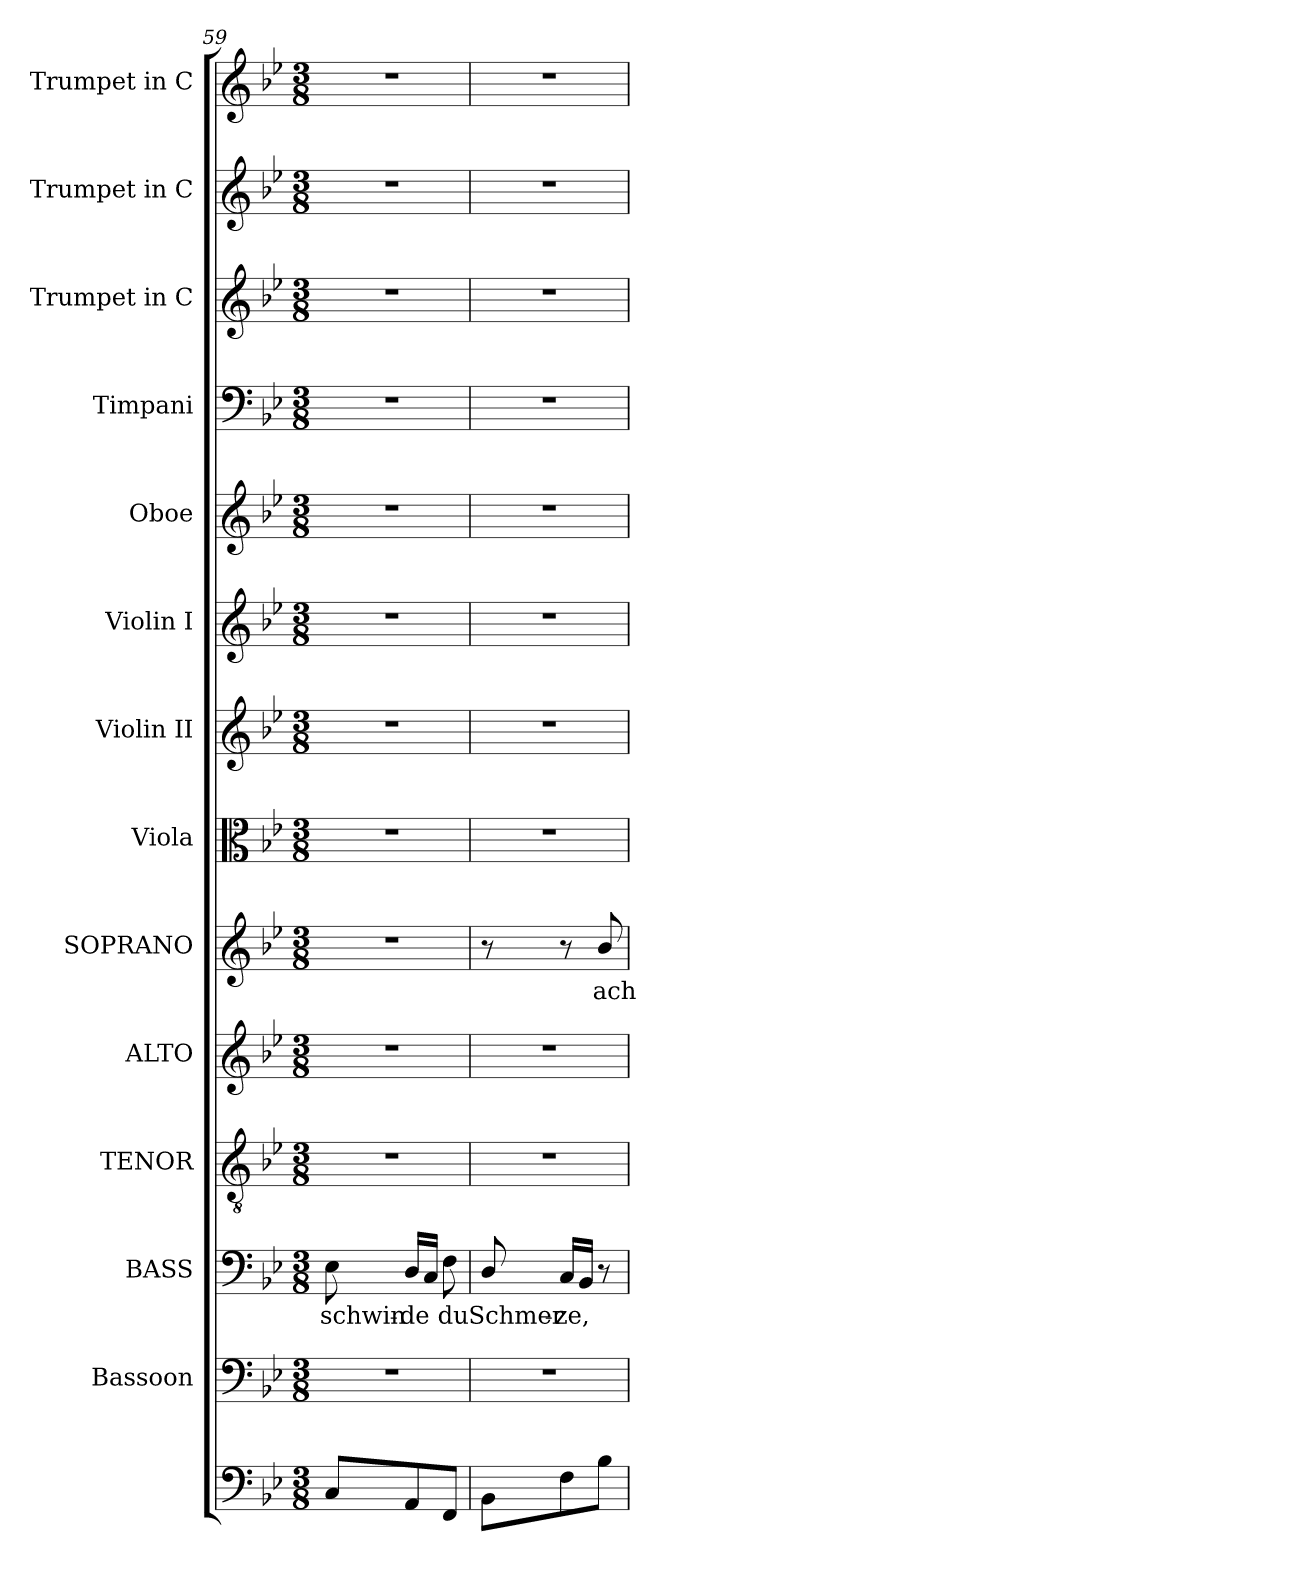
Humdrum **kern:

**kern	**kern	**kern	**text	**kern	**kern	**kern	**text	**kern	**kern	**kern	**kern	**kern	**kern	**kern	**kern
*part14	*part13	*part12	*part12	*part11	*part10	*part9	*part9	*part8	*part7	*part6	*part5	*part4	*part3	*part2	*part1
*staff14	*staff13	*staff12	*staff12	*staff11	*staff10	*staff9	*staff9	*staff8	*staff7	*staff6	*staff5	*staff4	*staff3	*staff2	*staff1
*	*I"Bassoon	*I"BASS	*	*I"TENOR	*I"ALTO	*I"SOPRANO	*	*I"Viola	*I"Violin II	*I"Violin I	*I"Oboe	*I"Timpani	*I"Trumpet in C	*I"Trumpet in C	*I"Trumpet in C
*	*	*	*	*	*I'Alto	*I'Soprano	*	*I'Viola	*I'Violin II	*I'Violin I	*I'Oboe	*I'Timp.	*	*	*
*clefF4	*clefF4	*clefF4	*	*clefGv2	*clefG2	*clefG2	*	*clefC3	*clefG2	*clefG2	*clefG2	*clefF4	*clefG2	*clefG2	*clefG2
*	*	*	*	*ITrd7c12	*	*	*	*	*	*	*	*	*	*	*
*k[b-e-]	*k[b-e-]	*k[b-e-]	*	*k[b-e-]	*k[b-e-]	*k[b-e-]	*	*k[b-e-]	*k[b-e-]	*k[b-e-]	*k[b-e-]	*k[b-e-]	*k[b-e-]	*k[b-e-]	*k[b-e-]
*B-:	*B-:	*B-:	*	*B-:	*B-:	*B-:	*	*B-:	*B-:	*B-:	*B-:	*B-:	*B-:	*B-:	*B-:
*M3/8	*M3/8	*M3/8	*	*M3/8	*M3/8	*M3/8	*	*M3/8	*M3/8	*M3/8	*M3/8	*M3/8	*M3/8	*M3/8	*M3/8
=59	=59	=59	=59	=59	=59	=59	=59	=59	=59	=59	=59	=59	=59	=59	=59
!	!LO:N:vis=1	!	!	!	!	!	!	!	!	!	!	!	!	!	!
!	!	!	!LO:LY:b:color=#000000	!LO:N:vis=1	!LO:N:vis=1	!LO:N:vis=1	!	!LO:N:vis=1	!LO:N:vis=1	!LO:N:vis=1	!LO:N:vis=1	!LO:N:vis=1	!LO:N:vis=1	!LO:N:vis=1	!LO:N:vis=1
8Ci/L	4.r	8E-i\	-schwin-	4.r	4.r	4.r	.	4.r	4.r	4.r	4.r	4.r	4.r	4.r	4.r
!	!	!	!LO:LY:b:color=#000000	!	!	!	!	!	!	!	!	!	!	!	!
8AAi/	.	16Di/LL	-de	.	.	.	.	.	.	.	.	.	.	.	.
.	.	16Ci/JJ	.	.	.	.	.	.	.	.	.	.	.	.	.
!	!	!	!LO:LY:b:color=#000000	!	!	!	!	!	!	!	!	!	!	!	!
8FFi/J	.	8Fi\	du	.	.	.	.	.	.	.	.	.	.	.	.
=60	=60	=60	=60	=60	=60	=60	=60	=60	=60	=60	=60	=60	=60	=60	=60
!	!LO:N:vis=1	!	!	!	!	!	!	!	!	!	!	!	!	!	!
!	!	!	!LO:LY:b:color=#000000	!LO:N:vis=1	!LO:N:vis=1	!	!	!LO:N:vis=1	!LO:N:vis=1	!LO:N:vis=1	!LO:N:vis=1	!LO:N:vis=1	!LO:N:vis=1	!LO:N:vis=1	!LO:N:vis=1
8BB-i\L	4.r	8Di/	Schmer-	4.r	4.r	8r	.	4.r	4.r	4.r	4.r	4.r	4.r	4.r	4.r
!	!	!	!LO:LY:b:color=#000000	!	!	!	!	!	!	!	!	!	!	!	!
8Fi\	.	16Ci/LL	-ze,	.	.	8r	.	.	.	.	.	.	.	.	.
.	.	16BB-i/JJ	.	.	.	.	.	.	.	.	.	.	.	.	.
!	!	!	!	!	!	!	!LO:LY:b:color=#000000	!	!	!	!	!	!	!	!
8B-i\J	.	8r	.	.	.	8b-i/	ach	.	.	.	.	.	.	.	.
=	=	=	=	=	=	=	=	=	=	=	=	=	=	=	=
*-	*-	*-	*-	*-	*-	*-	*-	*-	*-	*-	*-	*-	*-	*-	*-
